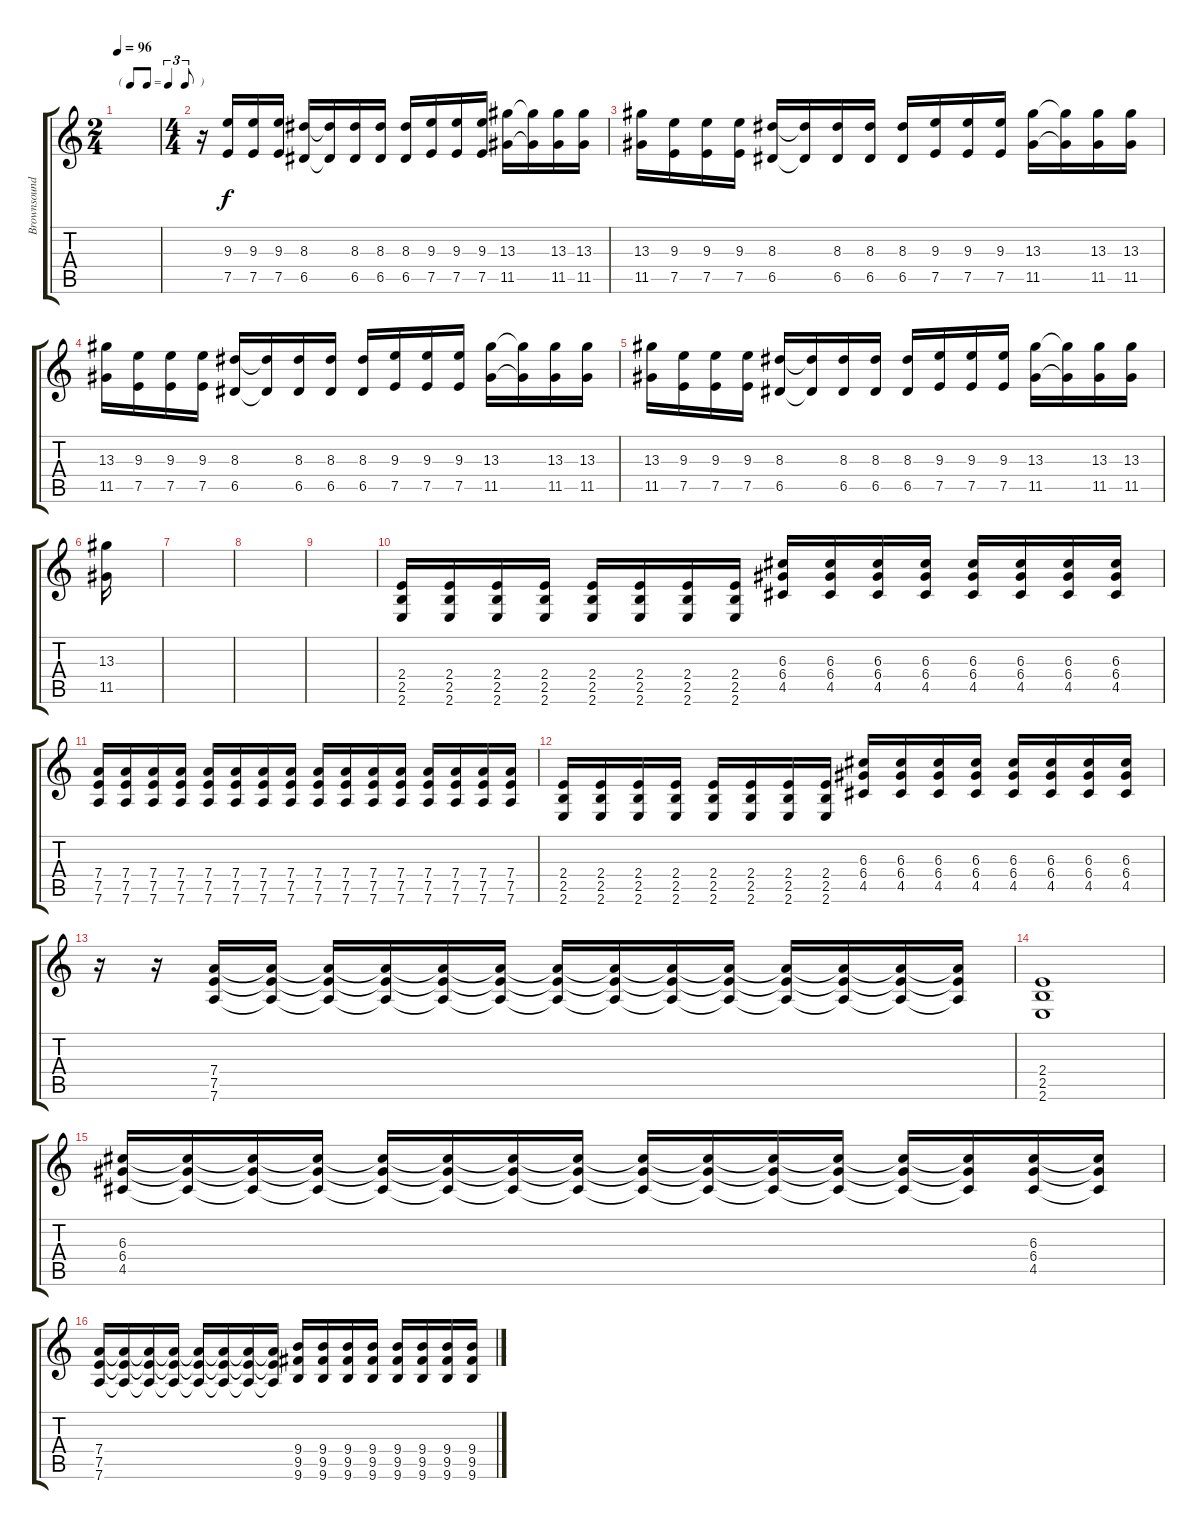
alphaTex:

\track ("Brownsound" "Brownsound") {instrument distortionguitar}
\staff {score tabs}
\tuning (E4 B3 G3 D3 A2 D2) {hide}
\ts (2 4)
\tf triplet8th
\tempo 96
\clef g2
\ks c
|
\ts (4 4)
r.16{balance 16} (9.3 7.5).16 (9.3 7.5).16 (9.3 7.5).16 (8.3 6.5).16 (8.3{t} 6.5{t}).16 (8.3 6.5).16 (8.3 6.5).16 (8.3 6.5).16 (9.3 7.5).16 (9.3 7.5).16 (9.3 7.5).16 (13.3 11.5).16 (13.3{t} 11.5{t}).16 (13.3 11.5).16 (13.3 11.5).16 |
(13.3 11.5).16 (9.3 7.5).16 (9.3 7.5).16 (9.3 7.5).16 (8.3 6.5).16 (8.3{t} 6.5{t}).16 (8.3 6.5).16 (8.3 6.5).16 (8.3 6.5).16 (9.3 7.5).16 (9.3 7.5).16 (9.3 7.5).16 (13.3 11.5).16 (13.3{t} 11.5{t}).16 (13.3 11.5).16 (13.3 11.5).16 |
(13.3 11.5).16 (9.3 7.5).16 (9.3 7.5).16 (9.3 7.5).16 (8.3 6.5).16 (8.3{t} 6.5{t}).16 (8.3 6.5).16 (8.3 6.5).16 (8.3 6.5).16 (9.3 7.5).16 (9.3 7.5).16 (9.3 7.5).16 (13.3 11.5).16 (13.3{t} 11.5{t}).16 (13.3 11.5).16 (13.3 11.5).16 |
(13.3 11.5).16 (9.3 7.5).16 (9.3 7.5).16 (9.3 7.5).16 (8.3 6.5).16 (8.3{t} 6.5{t}).16 (8.3 6.5).16 (8.3 6.5).16 (8.3 6.5).16 (9.3 7.5).16 (9.3 7.5).16 (9.3 7.5).16 (13.3 11.5).16 (13.3{t} 11.5{t}).16 (13.3 11.5).16 (13.3 11.5).16 |
(13.3 11.5).16 |
|
|
|
(2.4 2.5 2.6).16 (2.4 2.5 2.6).16 (2.4 2.5 2.6).16 (2.4 2.5 2.6).16 (2.4 2.5 2.6).16 (2.4 2.5 2.6).16 (2.4 2.5 2.6).16 (2.4 2.5 2.6).16 (6.3 6.4 4.5).16 (6.3 6.4 4.5).16 (6.3 6.4 4.5).16 (6.3 6.4 4.5).16 (6.3 6.4 4.5).16 (6.3 6.4 4.5).16 (6.3 6.4 4.5).16 (6.3 6.4 4.5).16 |
(7.4 7.5 7.6).16 (7.4 7.5 7.6).16 (7.4 7.5 7.6).16 (7.4 7.5 7.6).16 (7.4 7.5 7.6).16 (7.4 7.5 7.6).16 (7.4 7.5 7.6).16 (7.4 7.5 7.6).16 (7.4 7.5 7.6).16 (7.4 7.5 7.6).16 (7.4 7.5 7.6).16 (7.4 7.5 7.6).16 (7.4 7.5 7.6).16 (7.4 7.5 7.6).16 (7.4 7.5 7.6).16 (7.4 7.5 7.6).16 |
(2.4 2.5 2.6).16 (2.4 2.5 2.6).16 (2.4 2.5 2.6).16 (2.4 2.5 2.6).16 (2.4 2.5 2.6).16 (2.4 2.5 2.6).16 (2.4 2.5 2.6).16 (2.4 2.5 2.6).16 (6.3 6.4 4.5).16 (6.3 6.4 4.5).16 (6.3 6.4 4.5).16 (6.3 6.4 4.5).16 (6.3 6.4 4.5).16 (6.3 6.4 4.5).16 (6.3 6.4 4.5).16 (6.3 6.4 4.5).16 |
r.16 r.16 (7.4 7.5 7.6).16 (7.4{t} 7.5{t} 7.6{t}).16 (7.4{t} 7.5{t} 7.6{t}).16 (7.4{t} 7.5{t} 7.6{t}).16 (7.4{t} 7.5{t} 7.6{t}).16 (7.4{t} 7.5{t} 7.6{t}).16 (7.4{t} 7.5{t} 7.6{t}).16 (7.4{t} 7.5{t} 7.6{t}).16 (7.4{t} 7.5{t} 7.6{t}).16 (7.4{t} 7.5{t} 7.6{t}).16 (7.4{t} 7.5{t} 7.6{t}).16 (7.4{t} 7.5{t} 7.6{t}).16 (7.4{t} 7.5{t} 7.6{t}).16 (7.4{t} 7.5{t} 7.6{t}).16 |
(2.4 2.5 2.6).1 |
(6.3 6.4 4.5).16 (6.3{t} 6.4{t} 4.5{t}).16 (6.3{t} 6.4{t} 4.5{t}).16 (6.3{t} 6.4{t} 4.5{t}).16 (6.3{t} 6.4{t} 4.5{t}).16 (6.3{t} 6.4{t} 4.5{t}).16 (6.3{t} 6.4{t} 4.5{t}).16 (6.3{t} 6.4{t} 4.5{t}).16 (6.3{t} 6.4{t} 4.5{t}).16 (6.3{t} 6.4{t} 4.5{t}).16 (6.3{t} 6.4{t} 4.5{t}).16 (6.3{t} 6.4{t} 4.5{t}).16 (6.3{t} 6.4{t} 4.5{t}).16 (6.3{t} 6.4{t} 4.5{t}).16 (6.3 6.4 4.5).16 (6.3{t} 6.4{t} 4.5{t}).16 |
(7.4 7.5 7.6).16 (7.4{t} 7.5{t} 7.6{t}).16 (7.4{t} 7.5{t} 7.6{t}).16 (7.4{t} 7.5{t} 7.6{t}).16 (7.4{t} 7.5{t} 7.6{t}).16 (7.4{t} 7.5{t} 7.6{t}).16 (7.4{t} 7.5{t} 7.6{t}).16 (7.4{t} 7.5{t} 7.6{t}).16 (9.4 9.5 9.6).16 (9.4 9.5 9.6).16 (9.4 9.5 9.6).16 (9.4 9.5 9.6).16 (9.4 9.5 9.6).16 (9.4 9.5 9.6).16 (9.4 9.5 9.6).16 (9.4 9.5 9.6).16
